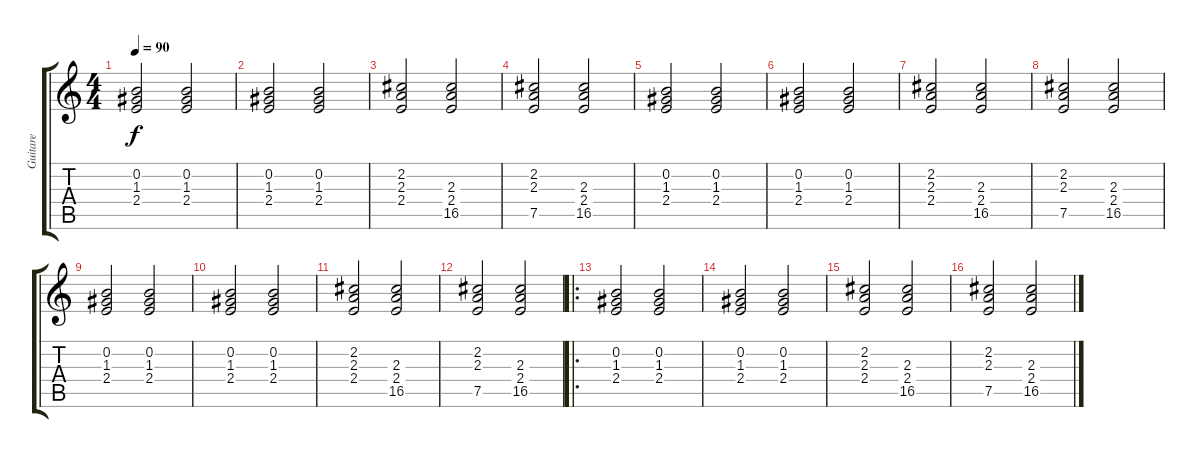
\track ("Guitare" "Guitare") {instrument acousticguitarnylon}
\staff {score tabs}
\tuning (E4 B3 G3 D3 A2 E2) {hide}
\ts (4 4)
\tempo 90
\clef g2
\ks c
(0.2 1.3 2.4).2{dy f instrument acousticguitarnylon} (0.2 1.3 2.4).2 |
(0.2 1.3 2.4).2 (0.2 1.3 2.4).2 |
(2.2 2.3 2.4).2 (2.3 2.4 16.5).2 |
(2.2 2.3 7.5).2 (2.3 2.4 16.5).2 |
(0.2 1.3 2.4).2 (0.2 1.3 2.4).2 |
(0.2 1.3 2.4).2 (0.2 1.3 2.4).2 |
(2.2 2.3 2.4).2 (2.3 2.4 16.5).2 |
(2.2 2.3 7.5).2 (2.3 2.4 16.5).2 |
(0.2 1.3 2.4).2 (0.2 1.3 2.4).2 |
(0.2 1.3 2.4).2 (0.2 1.3 2.4).2 |
(2.2 2.3 2.4).2 (2.3 2.4 16.5).2 |
(2.2 2.3 7.5).2 (2.3 2.4 16.5).2 |
\ro
(0.2 1.3 2.4).2 (0.2 1.3 2.4).2 |
(0.2 1.3 2.4).2 (0.2 1.3 2.4).2 |
(2.2 2.3 2.4).2 (2.3 2.4 16.5).2 |
(2.2 2.3 7.5).2 (2.3 2.4 16.5).2
